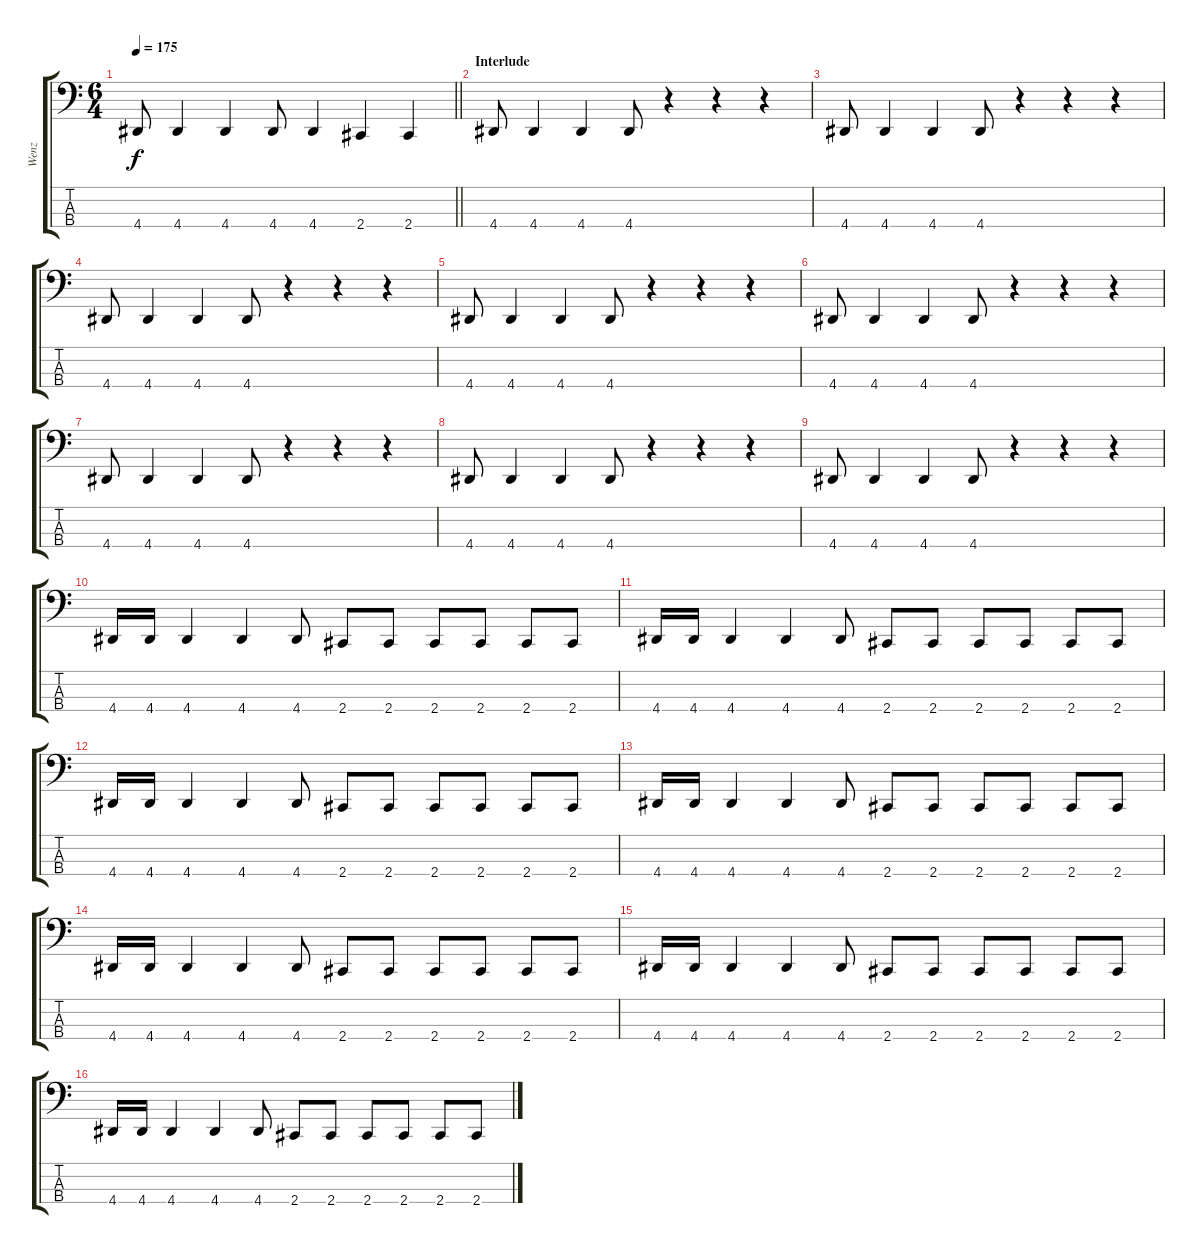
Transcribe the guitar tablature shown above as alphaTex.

\track ("Wenz" "Wenz") {instrument electricbasspick}
\staff {score tabs}
\tuning (E2 B1 Gb1 B0) {hide}
\ts (6 4)
\tempo 175
\clef f4
\barLineRight lightlight
\ks c
4.4.8{dy f} 4.4.4 4.4.4 4.4.8 4.4.4 2.4.4 2.4.4 |
\section ("" "Interlude")
4.4.8 4.4.4 4.4.4 4.4.8 r.4 r.4 r.4 |
4.4.8 4.4.4 4.4.4 4.4.8 r.4 r.4 r.4 |
4.4.8 4.4.4 4.4.4 4.4.8 r.4 r.4 r.4 |
4.4.8 4.4.4 4.4.4 4.4.8 r.4 r.4 r.4 |
4.4.8 4.4.4 4.4.4 4.4.8 r.4 r.4 r.4 |
4.4.8 4.4.4 4.4.4 4.4.8 r.4 r.4 r.4 |
4.4.8 4.4.4 4.4.4 4.4.8 r.4 r.4 r.4 |
4.4.8 4.4.4 4.4.4 4.4.8 r.4 r.4 r.4 |
4.4.16 4.4.16 4.4.4 4.4.4 4.4.8 2.4.8 2.4.8 2.4.8 2.4.8 2.4.8 2.4.8 |
4.4.16 4.4.16 4.4.4 4.4.4 4.4.8 2.4.8 2.4.8 2.4.8 2.4.8 2.4.8 2.4.8 |
4.4.16 4.4.16 4.4.4 4.4.4 4.4.8 2.4.8 2.4.8 2.4.8 2.4.8 2.4.8 2.4.8 |
4.4.16 4.4.16 4.4.4 4.4.4 4.4.8 2.4.8 2.4.8 2.4.8 2.4.8 2.4.8 2.4.8 |
4.4.16 4.4.16 4.4.4 4.4.4 4.4.8 2.4.8 2.4.8 2.4.8 2.4.8 2.4.8 2.4.8 |
4.4.16 4.4.16 4.4.4 4.4.4 4.4.8 2.4.8 2.4.8 2.4.8 2.4.8 2.4.8 2.4.8 |
4.4.16 4.4.16 4.4.4 4.4.4 4.4.8 2.4.8 2.4.8 2.4.8 2.4.8 2.4.8 2.4.8
